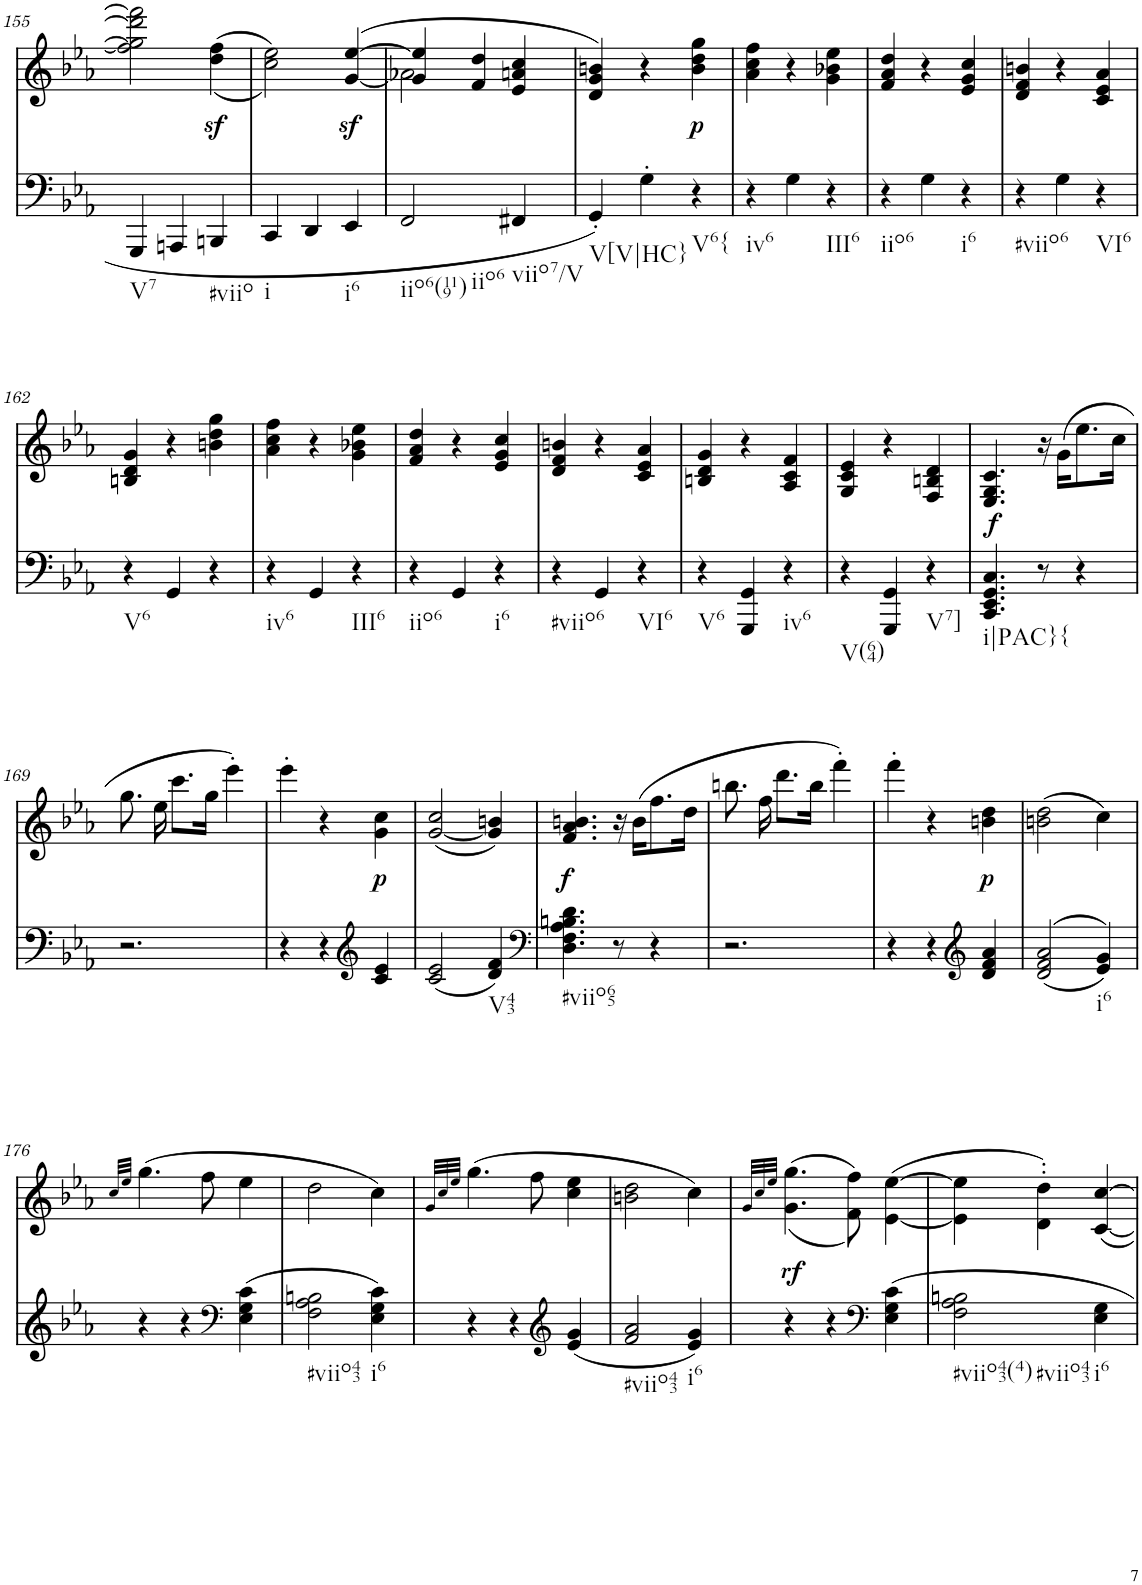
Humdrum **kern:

**kern	**text	**dynam	**kern	**dynam
*part2	*part2	*part2	*part1	*part1
*staff2	*staff2	*staff2	*staff1	*staff1
*I"piano	*	*	*I"piano	*
*I'Pno	*	*	*I'Pno	*
!!LO:PB:g=z
*clefF4	*	*	*clefG2	*
*k[b-e-a-]	*	*	*k[b-e-a-]	*
*c:	*	*	*c:	*
*M3/4	*	*	*M3/4	*
=155	=155	=155	=155	=155
!LO:TX:b:t=V7	!	!	!	!
4GGG/	.	.	2ff\] 2gg\] 2ddd\] 2fff\]	.
4AAAn/	.	.	.	.
!LO:TX:b:t=#viio	!	!	!	!
4BBBn/	.	.	(<(4dd\z< 4ff\z<	.
=156	=156	=156	=156	=156
!LO:TX:b:t=i	!	!	!	!
4CC/	.	.	2cc\ 2ee-\))	.
4DD/	.	.	.	.
!LO:TX:b:t=i6	!	!	!	!
4EE-/	.	.	([<4g/z< [4ee-/z<	.
=157	=157	=157	=157	=157
*	*	*	*^	*
!LO:TX:b:t=iio6(119)	!	!	!	!	!
!LO:TX:b:t=iio6	!	!	!	!	!
2FF/	.	.	4g/] 4ee-/]	2a-X\	.
.	.	.	4f/ 4dd/	.	.
!LO:TX:b:t=viio7/V	!	!	!	!	!
4FF#X/	.	.	4e-/ 4an/ 4cc/	4ryy	.
=158	=158	=158	=158	=158	=158
!LO:TX:b:t=V[V|HC}	!	!	!	!	!
*	*	*	*v	*v	*
4GG'/	.	.	4d/ 4g/ 4bn/)	.
4G'\	.	.	4r	.
!LO:TX:b:t=V6{	!	!	!	!
!	!	!	!	!LO:DY:b
4r	.	.	4b\ 4dd\ 4gg\	p
=159	=159	=159	=159	=159
!LO:TX:b:t=iv6	!	!	!	!
4r	.	.	4a-\ 4cc\ 4ff\	.
4G\	.	.	4r	.
!LO:TX:b:t=III6	!	!	!	!
4r	.	.	4g\ 4b-X\ 4ee-\	.
=160	=160	=160	=160	=160
!LO:TX:b:t=iio6	!	!	!	!
4r	.	.	4f/ 4a-/ 4dd/	.
4G\	.	.	4r	.
!LO:TX:b:t=i6	!	!	!	!
4r	.	.	4e-/ 4g/ 4cc/	.
=161	=161	=161	=161	=161
!LO:TX:b:t=#viio6	!	!	!	!
4r	.	.	4d/ 4f/ 4bn/	.
4G\	.	.	4r	.
!LO:TX:b:t=VI6	!	!	!	!
4r	.	.	4c/ 4e-/ 4a-/	.
!!LO:LB:g=z
=162	=162	=162	=162	=162
!LO:TX:b:t=V6	!	!	!	!
4r	.	.	4Bn/ 4d/ 4g/	.
4GG/	.	.	4r	.
4r	.	.	4bn\ 4dd\ 4gg\	.
=163	=163	=163	=163	=163
!LO:TX:b:t=iv6	!	!	!	!
4r	.	.	4a-\ 4cc\ 4ff\	.
4GG/	.	.	4r	.
!LO:TX:b:t=III6	!	!	!	!
4r	.	.	4g\ 4b-X\ 4ee-\	.
=164	=164	=164	=164	=164
!LO:TX:b:t=iio6	!	!	!	!
4r	.	.	4f/ 4a-/ 4dd/	.
4GG/	.	.	4r	.
!LO:TX:b:t=i6	!	!	!	!
4r	.	.	4e-/ 4g/ 4cc/	.
=165	=165	=165	=165	=165
!LO:TX:b:t=#viio6	!	!	!	!
4r	.	.	4d/ 4f/ 4bn/	.
4GG/	.	.	4r	.
!LO:TX:b:t=VI6	!	!	!	!
4r	.	.	4c/ 4e-/ 4a-/	.
=166	=166	=166	=166	=166
!LO:TX:b:t=V6	!	!	!	!
4r	.	.	4Bn/ 4d/ 4g/	.
4GGG/ 4GG/	.	.	4r	.
!LO:TX:b:t=iv6	!	!	!	!
4r	.	.	4A-/ 4c/ 4f/	.
=167	=167	=167	=167	=167
!LO:TX:b:t=V(64)	!	!	!	!
4r	.	.	4G/ 4c/ 4e-/	.
4GGG/ 4GG/	.	.	4r	.
!LO:TX:b:t=V7]	!	!	!	!
4r	.	.	4F/ 4Bn/ 4d/	.
=168	=168	=168	=168	=168
!LO:TX:b:t=i|PAC}{	!	!	!	!
!	!LO:LY:a	!LO:DY:a	!	!
4.CC/ 4.EE-/ 4.GG/ 4.C/	f	f	4.E-/ 4.G/ 4.c/	.
8r	.	.	16r	.
.	.	.	(16g\KL	.
4r	.	.	8.ee-\	.
.	.	.	16cc\Jk	.
!!LO:LB:g=z
=169	=169	=169	=169	=169
2.r	.	.	8.gg\	.
.	.	.	16ee-\	.
.	.	.	8.ccc\L	.
.	.	.	16gg\Jk	.
.	.	.	4eee-'\)	.
=170	=170	=170	=170	=170
4r	.	.	4eee-'\	.
4r	.	.	4r	.
*clefG2	*	*	*	*
!	!	!	!	!LO:DY:b
4c/ 4e-/	.	.	4g\ 4cc\	p
=171	=171	=171	=171	=171
(2c/ 2e-/	.	.	([2g/ 2cc/	.
!LO:TX:b:t=V43	!	!	!	!
4d/ 4f/)	.	.	4g/] 4bn/)	.
=172	=172	=172	=172	=172
*clefF4	*	*	*	*
!LO:TX:b:t=#viio65	!	!	!	!
!	!	!	!	!LO:DY:b
4.D\ 4.F\ 4.A-\ 4.Bn\ 4.d\	.	.	4.f/ 4.a-/ 4.bn/	f
8r	.	.	16r	.
.	.	.	(16b\KL	.
4r	.	.	8.ff\	.
.	.	.	16dd\Jk	.
=173	=173	=173	=173	=173
2.r	.	.	8.bbn\	.
.	.	.	16ff\	.
.	.	.	8.ddd\L	.
.	.	.	16bb\Jk	.
.	.	.	4fff'\)	.
=174	=174	=174	=174	=174
4r	.	.	4fff'\	.
4r	.	.	4r	.
*clefG2	*	*	*	*
!	!	!	!	!LO:DY:b
4d/ 4f/ 4a-/	.	.	4bn\ 4dd\	p
=175	=175	=175	=175	=175
(>(2d/ 2f/ 2a-/	.	.	(2bn\ 2dd\	.
!LO:TX:b:t=i6	!	!	!	!
4e-/ 4g/))	.	.	4cc\)	.
!!LO:LB:g=z
=176	=176	=176	=176	=176
.	.	.	32qcc/LLL	.
.	.	.	32qee-/JJJ	.
4r	.	.	(4.gg\	.
4r	.	.	.	.
.	.	.	8ff\	.
*clefF4	*	*	*	*
(4E-\ 4G\ 4c\	.	.	4ee-\	.
=177	=177	=177	=177	=177
!LO:TX:b:t=#viio43	!	!	!	!
2F\ 2A-\ 2Bn\	.	.	2dd\	.
!LO:TX:b:t=i6	!	!	!	!
4E-\ 4G\ 4c\)	.	.	4cc\)	.
=178	=178	=178	=178	=178
.	.	.	32qg/LLL	.
.	.	.	32qcc/	.
.	.	.	32qee-/JJJ	.
4r	.	.	(4.gg\	.
4r	.	.	.	.
.	.	.	8ff\	.
*clefG2	*	*	*	*
(4e-/ 4g/	.	.	4cc\ 4ee-\	.
=179	=179	=179	=179	=179
!LO:TX:b:t=#viio43	!	!	!	!
2f/ 2a-/	.	.	2bn\ 2dd\	.
!LO:TX:b:t=i6	!	!	!	!
4e-/ 4g/)	.	.	4cc\)	.
=180	=180	=180	=180	=180
.	.	.	32qg/LLL	.
.	.	.	32qcc/	.
.	.	.	32qee-/JJJ	.
!	!	!LO:DY:a	!	!
4r	.	rf	(<(4.g\ 4.gg\	.
4r	.	.	.	.
.	.	.	8f\ 8ff\))	.
*clefF4	*	*	*	*
4E-\ 4G\ 4c\	.	.	([4e-\ [4ee-\	.
=181	=181	=181	=181	=181
!LO:TX:b:t=#viio43(4)	!	!	!	!
!LO:TX:b:t=#viio43	!	!	!	!
2F\ 2A-\ 2Bn\	.	.	4e-\] 4ee-\]	.
.	.	.	4d\' 4dd\')	.
!LO:TX:b:t=i6	!	!	!	!
4E-\ 4G\	.	.	[4c/ [4cc/	.
=	=	=	=	=
*-	*-	*-	*-	*-
